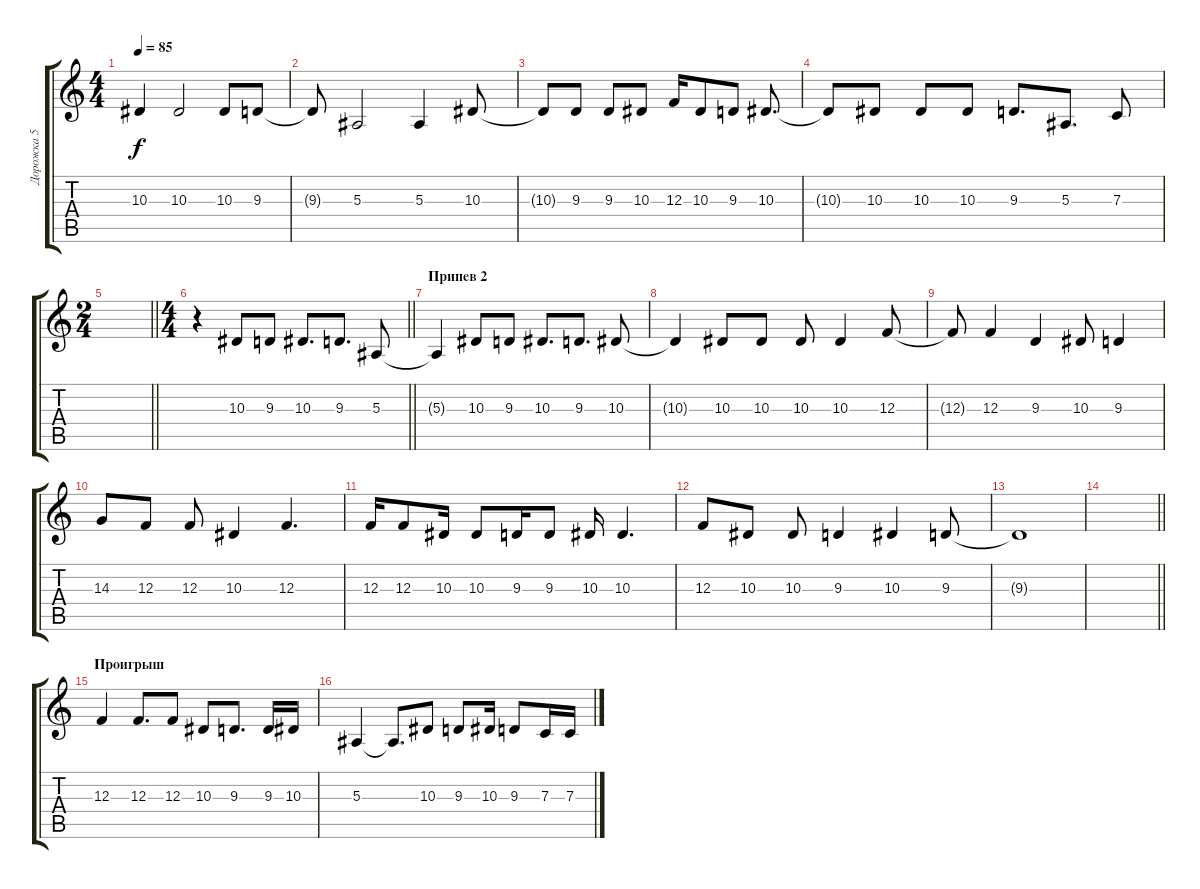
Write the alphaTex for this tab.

\track ("Дорожка 5" "Дорожка 5") {instrument electricgrandpiano}
\staff {score tabs}
\tuning (D4 A3 F3 C3 G2 C2) {hide}
\ts (4 4)
\tempo 85
\clef g2
\ks c
10.3.4{dy f} 10.3.2 10.3.8 9.3.8 |
9.3{t}.8 5.3.2 5.3.4 10.3.8 |
10.3{t}.8 9.3.8 9.3.8 10.3.8 12.3.16 10.3.8 9.3.8 10.3.8{d} |
10.3{t}.8 10.3.8 10.3.8 10.3.8 9.3.8{d} 5.3.8{d} 7.3.8 |
\ts (2 4)
\barLineRight lightlight
|
\ts (4 4)
\barLineRight lightlight
r.4 10.3.8 9.3.8 10.3.8{d} 9.3.8{d} 5.3.8 |
\section ("" "Припев 2")
5.3{t}.4 10.3.8 9.3.8 10.3.8{d} 9.3.8{d} 10.3.8 |
10.3{t}.4 10.3.8 10.3.8 10.3.8 10.3.4 12.3.8 |
12.3{t}.8 12.3.4 9.3.4 10.3.8 9.3.4 |
14.3.8 12.3.8 12.3.8 10.3.4 12.3.4{d} |
12.3.16 12.3.8 10.3.16 10.3.8 9.3.16 9.3.8 10.3.16 10.3.4{d} |
12.3.8 10.3.8 10.3.8 9.3.4 10.3.4 9.3.8 |
9.3{t}.1 |
\barLineRight lightlight
|
\section ("" "Проигрыш")
12.3.4 12.3.8{d} 12.3.8 10.3.8 9.3.8{d} 9.3.16 10.3.16 |
5.3.4 5.3{t}.8{d} 10.3.8 9.3.8 10.3.16 9.3.8 7.3.16 7.3.16
